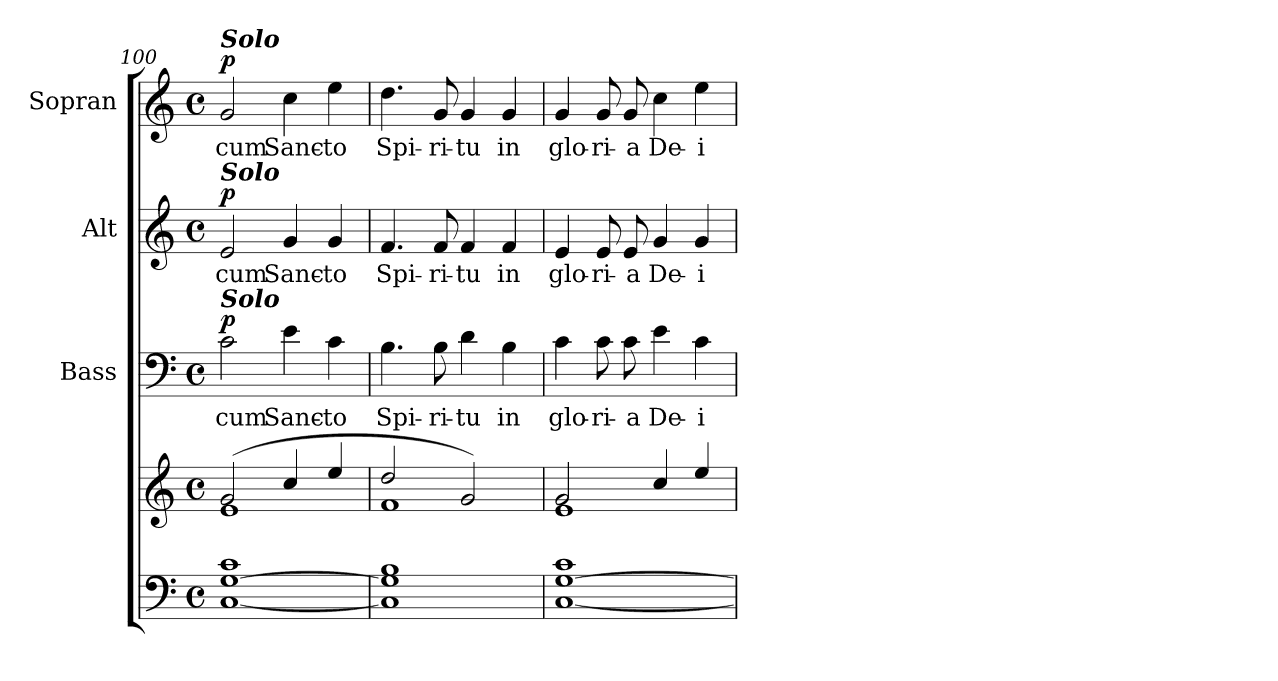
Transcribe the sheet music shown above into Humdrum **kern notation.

**kern	**kern	**kern	**text	**dynam	**kern	**text	**dynam	**kern	**text	**dynam
*part4	*part4	*part3	*part3	*part3	*part2	*part2	*part2	*part1	*part1	*part1
*staff5	*staff4	*staff3	*staff3	*staff3	*staff2	*staff2	*staff2	*staff1	*staff1	*staff1
*	*	*I"Bass	*	*	*I"Alt	*	*	*I"Sopran	*	*
*	*	*I'B.	*	*	*I'A.	*	*	*I'S.	*	*
*clefF4	*clefG2	*clefF4	*	*	*clefG2	*	*	*clefG2	*	*
*k[]	*k[]	*k[]	*	*	*k[]	*	*	*k[]	*	*
*C:	*C:	*C:	*	*	*C:	*	*	*C:	*	*
*M4/4	*M4/4	*M4/4	*	*	*M4/4	*	*	*M4/4	*	*
*met(c)	*met(c)	*met(c)	*	*	*met(c)	*	*	*met(c)	*	*
=100	=100	=100	=100	=100	=100	=100	=100	=100	=100	=100
*	*^	*	*	*	*	*	*	*	*	*
!	!	!	!	!	!	!	!	!	!LO:TX:a:Bi:t=Solo	!	!
!	!	!	!	!	!	!LO:TX:a:Bi:t=Solo	!	!	!	!	!
!	!	!	!LO:TX:a:Bi:t=Solo	!	!	!	!	!	!	!	!
!	!	!	!	!LO:LY:b	!LO:DY:a	!	!LO:LY:b	!LO:DY:a	!	!LO:LY:b	!LO:DY:a
[1C [1G 1c	(2g/	1e	2c\	cum	p	2e/	cum	p	2g/	cum	p
!	!	!	!	!LO:LY:b	!	!	!LO:LY:b	!	!	!LO:LY:b	!
.	4cc/	.	4e\	Sanc-	.	4g/	Sanc-	.	4cc\	Sanc-	.
!	!	!	!	!LO:LY:b	!	!	!LO:LY:b	!	!	!LO:LY:b	!
.	4ee/	.	4c\	-to	.	4g/	-to	.	4ee\	-to	.
=101	=101	=101	=101	=101	=101	=101	=101	=101	=101	=101	=101
!	!	!	!	!LO:LY:b	!	!	!LO:LY:b	!	!	!LO:LY:b	!
1C] 1G] 1B	2dd/	1f	4.B\	Spi-	.	4.f/	Spi-	.	4.dd\	Spi-	.
!	!	!	!	!LO:LY:b	!	!	!LO:LY:b	!	!	!LO:LY:b	!
.	.	.	8B\	-ri-	.	8f/	-ri-	.	8g/	-ri-	.
!	!	!	!	!LO:LY:b	!	!	!LO:LY:b	!	!	!LO:LY:b	!
.	2g/)	.	4d\	-tu	.	4f/	-tu	.	4g/	-tu	.
!	!	!	!	!LO:LY:b	!	!	!LO:LY:b	!	!	!LO:LY:b	!
.	.	.	4B\	in	.	4f/	in	.	4g/	in	.
=102	=102	=102	=102	=102	=102	=102	=102	=102	=102	=102	=102
!	!	!	!	!LO:LY:b	!	!	!LO:LY:b	!	!	!LO:LY:b	!
[1C [1G 1c	2g/	1e	4c\	glo-	.	4e/	glo-	.	4g/	glo-	.
!	!	!	!	!LO:LY:b	!	!	!LO:LY:b	!	!	!LO:LY:b	!
.	.	.	8c\	-ri-	.	8e/	-ri-	.	8g/	-ri-	.
!	!	!	!	!LO:LY:b	!	!	!LO:LY:b	!	!	!LO:LY:b	!
.	.	.	8c\	-a	.	8e/	-a	.	8g/	-a	.
!	!	!	!	!LO:LY:b	!	!	!LO:LY:b	!	!	!LO:LY:b	!
.	4cc/	.	4e\	De-	.	4g/	De-	.	4cc\	De-	.
!	!	!	!	!LO:LY:b	!	!	!LO:LY:b	!	!	!LO:LY:b	!
.	4ee/	.	4c\	-i	.	4g/	-i	.	4ee\	-i	.
*	*v	*v	*	*	*	*	*	*	*	*	*
=	=	=	=	=	=	=	=	=	=	=
*-	*-	*-	*-	*-	*-	*-	*-	*-	*-	*-
